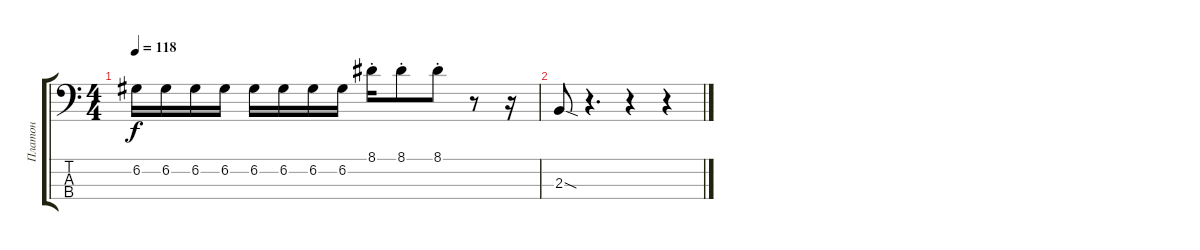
\track ("Платон" "Платон") {instrument electricbassfinger}
\staff {score tabs}
\tuning (G2 D2 A1 E1) {hide}
\ts (4 4)
\tempo 118
\clef f4
\ks c
6.2.16{dy f} 6.2.16 6.2.16 6.2.16 6.2.16 6.2.16 6.2.16 6.2.16 8.1{st}.16 8.1{st}.8 8.1{st}.8 r.8 r.16 |
2.3{sod}.8 r.4{d} r.4 r.4
